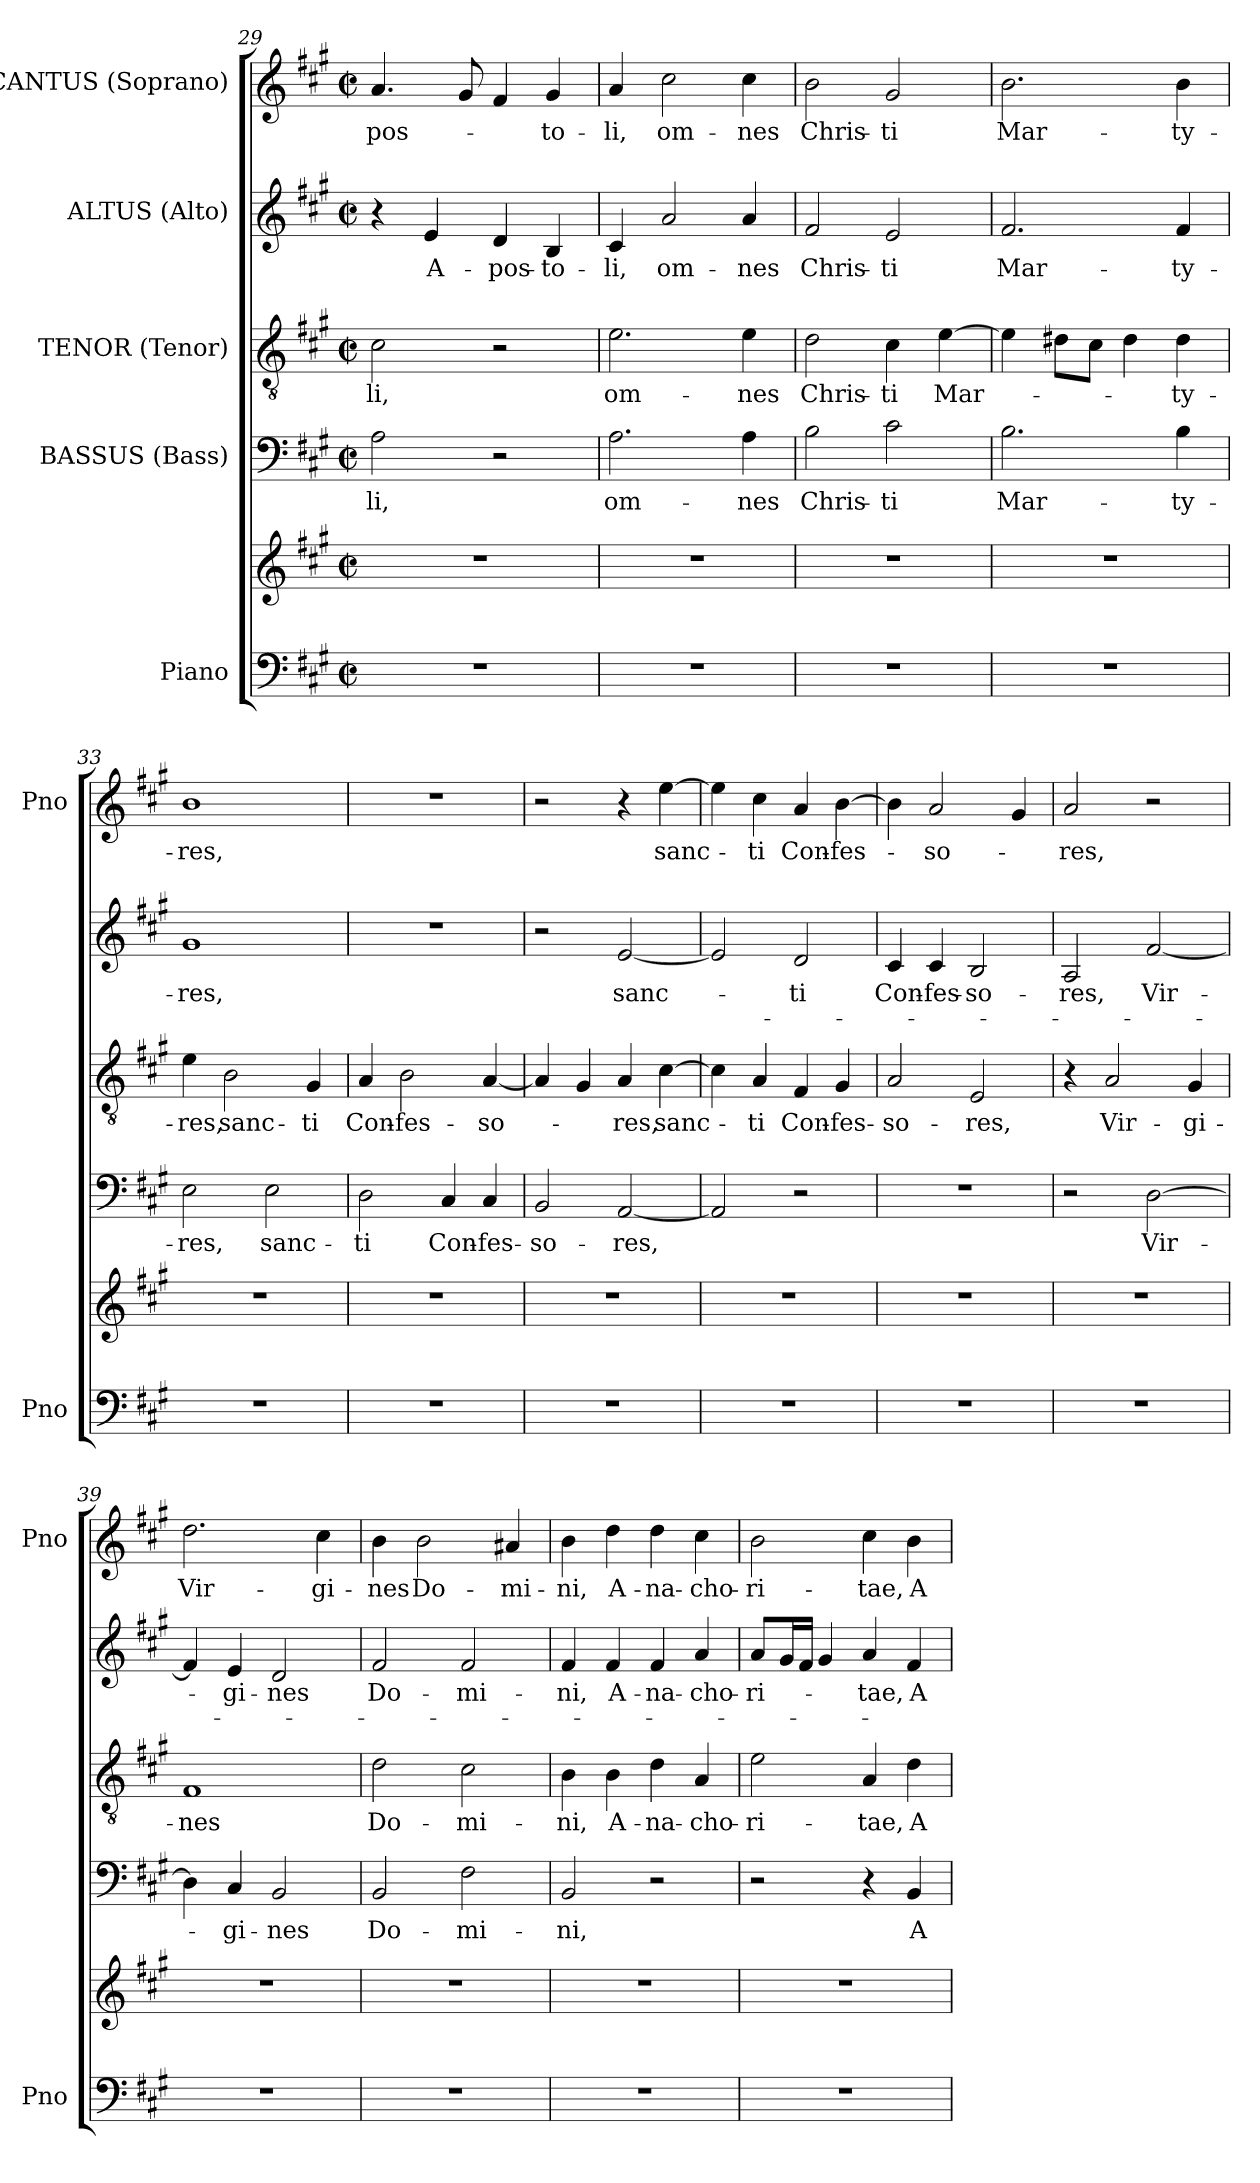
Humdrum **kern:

**kern	**kern	**kern	**text	**kern	**text	**text	**kern	**text	**text	**kern	**text	**text
*part5	*part5	*part4	*part4	*part3	*part3	*part3	*part2	*part2	*part2	*part1	*part1	*part1
*staff6	*staff5	*staff4	*staff4	*staff3	*staff3	*staff3	*staff2	*staff2	*staff2	*staff1	*staff1	*staff1
*I"Piano	*	*I"BASSUS (Bass)	*	*I"TENOR (Tenor)	*	*	*I"ALTUS (Alto)	*	*	*I"CANTUS (Soprano)	*	*
*I'Pno	*	*	*	*	*	*	*	*	*	*I'Pno	*	*
*clefF4	*clefG2	*clefF4	*	*clefGv2	*	*	*clefG2	*	*	*clefG2	*	*
*k[f#c#g#]	*k[f#c#g#]	*k[f#c#g#]	*	*k[f#c#g#]	*	*	*k[f#c#g#]	*	*	*k[f#c#g#]	*	*
*A:	*A:	*A:	*	*A:	*	*	*A:	*	*	*A:	*	*
*M2/2	*M2/2	*M2/2	*	*M2/2	*	*	*M2/2	*	*	*M2/2	*	*
*met(c|)	*met(c|)	*met(c|)	*	*met(c|)	*	*	*met(c|)	*	*	*met(c|)	*	*
=29	=29	=29	=29	=29	=29	=29	=29	=29	=29	=29	=29	=29
1r	1r	2A\	-li,	2c#\	-li,	.	4r	.	.	4.a/	-pos-	.
.	.	.	.	.	.	.	4e/	A-	.	.	.	.
.	.	.	.	.	.	.	.	.	.	8g#/	.	.
.	.	2r	.	2r	.	.	4d/	-pos-	.	4f#/	.	.
.	.	.	.	.	.	.	4B/	-to-	.	4g#/	-to-	.
!!LO:LB:g=z
=30	=30	=30	=30	=30	=30	=30	=30	=30	=30	=30	=30	=30
1r	1r	2.A\	om-	2.e\	om-	.	4c#/	-li,	­	4a/	-li,	­
.	.	.	.	.	.	.	2a/	om-	.	2cc#\	om-	.
.	.	4A\	-nes	4e\	-nes	.	4a/	-nes	.	4cc#\	-nes	.
=31	=31	=31	=31	=31	=31	=31	=31	=31	=31	=31	=31	=31
1r	1r	2B\	Chris-	2d\	Chris-	.	2f#/	Chris-	.	2b\	Chris-	.
.	.	2c#\	-ti	4c#\	-ti	.	2e/	-ti	.	2g#/	-ti	.
.	.	.	.	[4e\	Mar-	.	.	.	.	.	.	.
=32	=32	=32	=32	=32	=32	=32	=32	=32	=32	=32	=32	=32
1r	1r	2.B\	Mar-	4e\]	.	.	2.f#/	Mar-	.	2.b\	Mar-	.
.	.	.	.	8d#X\L	.	.	.	.	.	.	.	.
.	.	.	.	8c#\J	.	.	.	.	.	.	.	.
.	.	.	.	4d#\	.	.	.	.	.	.	.	.
.	.	4B\	-ty-	4d#\	-ty-	.	4f#/	-ty-	.	4b\	-ty-	.
=33	=33	=33	=33	=33	=33	=33	=33	=33	=33	=33	=33	=33
1r	1r	2E\	-res,	4e\	-res,	.	1g#	-res,	.	1b	-res,	.
.	.	.	.	2B\	sanc-	.	.	.	.	.	.	.
.	.	2E\	sanc-	.	.	.	.	.	.	.	.	.
.	.	.	.	4G#/	-ti	.	.	.	.	.	.	.
=34	=34	=34	=34	=34	=34	=34	=34	=34	=34	=34	=34	=34
1r	1r	2D\	-ti	4A/	Con-	.	1r	.	.	1r	.	.
.	.	.	.	2B\	-fes-	.	.	.	.	.	.	.
.	.	4C#/	Con-	.	.	.	.	.	.	.	.	.
.	.	4C#/	-fes-	[4A/	-so-	.	.	.	.	.	.	.
=35	=35	=35	=35	=35	=35	=35	=35	=35	=35	=35	=35	=35
1r	1r	2BB/	-so-	4A/]	.	.	2r	.	.	2r	.	.
.	.	.	.	4G#/	.	.	.	.	.	.	.	.
.	.	[2AA/	-res,	4A/	-res,	.	[2e/	sanc-	.	4r	.	.
.	.	.	.	[4c#\	sanc-	.	.	.	.	[4ee\	sanc-	.
!!LO:PB:g=z
=36	=36	=36	=36	=36	=36	=36	=36	=36	=36	=36	=36	=36
1r	1r	2AA/]	.	4c#\]	.	­	2e/]	.	­-	4ee\]	.	­
.	.	.	.	4A/	-ti	.	.	.	.	4cc#\	-ti	.
.	.	2r	.	4F#/	Con-	.	2d/	-ti	.	4a/	Con-	.
.	.	.	.	4G#/	-fes-	.	.	.	.	[4b\	-fes-	.
=37	=37	=37	=37	=37	=37	=37	=37	=37	=37	=37	=37	=37
1r	1r	1r	.	2A/	-so-	.	4c#/	Con-	.	4b\]	.	.
.	.	.	.	.	.	.	4c#/	-fes-	.	2a/	-so-	.
.	.	.	.	2E/	-res,	.	2B/	-so-	.	.	.	.
.	.	.	.	.	.	.	.	.	.	4g#/	.	.
=38	=38	=38	=38	=38	=38	=38	=38	=38	=38	=38	=38	=38
1r	1r	2r	.	4r	.	.	2A/	-res,	.	2a/	-res,	.
.	.	.	.	2A/	Vir-	.	.	.	.	.	.	.
.	.	[2D\	Vir-	.	.	.	[2f#/	Vir-	.	2r	.	.
.	.	.	.	4G#/	-gi-	.	.	.	.	.	.	.
=39	=39	=39	=39	=39	=39	=39	=39	=39	=39	=39	=39	=39
1r	1r	4D\]	.	1F#	-nes	.	4f#/]	.	.	2.dd\	Vir-	.
.	.	4C#/	-gi-	.	.	.	4e/	-gi-	.	.	.	.
.	.	2BB/	-nes	.	.	.	2d/	-nes	.	.	.	.
.	.	.	.	.	.	.	.	.	.	4cc#\	-gi-	.
=40	=40	=40	=40	=40	=40	=40	=40	=40	=40	=40	=40	=40
1r	1r	2BB/	Do-	2d\	Do-	.	2f#/	Do-	.	4b\	-nes	.
.	.	.	.	.	.	.	.	.	.	2b\	Do-	.
.	.	2F#\	-mi-	2c#\	-mi-	.	2f#/	-mi-	.	.	.	.
.	.	.	.	.	.	.	.	.	.	4a#X/	-mi-	.
=41	=41	=41	=41	=41	=41	=41	=41	=41	=41	=41	=41	=41
1r	1r	2BB/	-ni,	4B\	-ni,	.	4f#/	-ni,	.	4b\	-ni,	.
.	.	.	.	4B\	A-	.	4f#/	A-	.	4dd\	A-	.
.	.	2r	.	4d\	-na-	.	4f#/	-na-	.	4dd\	-na-	.
.	.	.	.	4A/	-cho-	.	4a/	-cho-	.	4cc#\	-cho-	.
=42	=42	=42	=42	=42	=42	=42	=42	=42	=42	=42	=42	=42
1r	1r	2r	.	2e\	-ri-	.	8a/L	-ri-	.	2b\	-ri-	.
.	.	.	.	.	.	.	16g#/L	.	.	.	.	.
.	.	.	.	.	.	.	16f#/JJ	.	.	.	.	.
.	.	.	.	.	.	.	4g#/	.	.	.	.	.
.	.	4r	.	4A/	-tae,	.	4a/	-tae,	.	4cc#\	-tae,	.
.	.	4BB/	A-	4d\	A-	.	4f#/	A-	.	4b\	A-	.
=	=	=	=	=	=	=	=	=	=	=	=	=
*-	*-	*-	*-	*-	*-	*-	*-	*-	*-	*-	*-	*-
